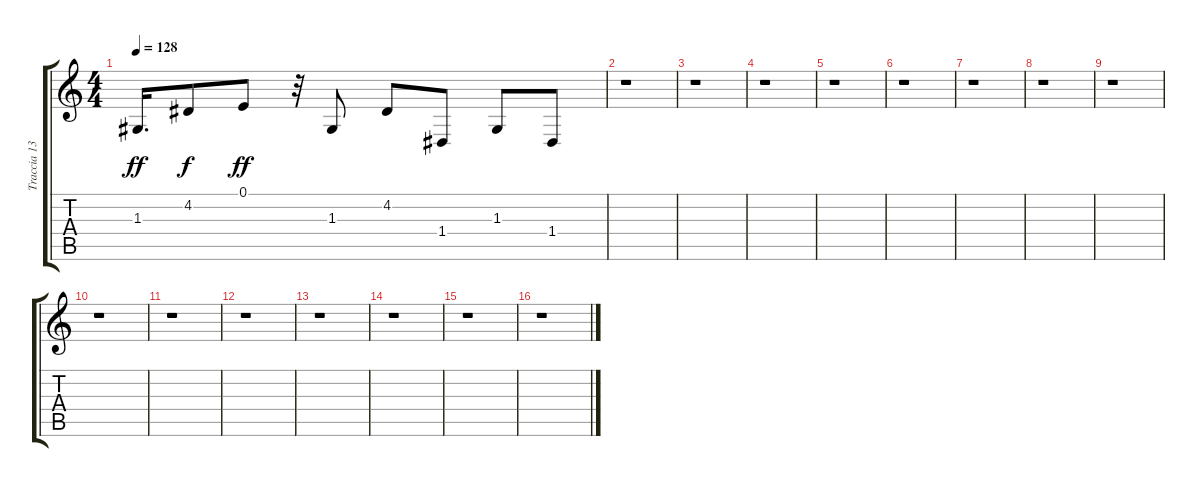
\track ("Traccia 13" "Traccia 13") {instrument lead2sawtooth}
\staff {score tabs}
\tuning (E4 B3 G3 D3 A2 E2) {hide}
\ts (4 4)
\tempo 128
\clef g2
\ks c
1.3.16{d dy ff} 4.2.8{dy f} 0.1.8{dy ff} r.32 1.3.8 4.2.8 1.4.8 1.3.8 1.4.8 |
r.1 |
r.1 |
r.1 |
r.1 |
r.1 |
r.1 |
r.1 |
r.1 |
r.1 |
r.1 |
r.1 |
r.1 |
r.1 |
r.1 |
r.1
